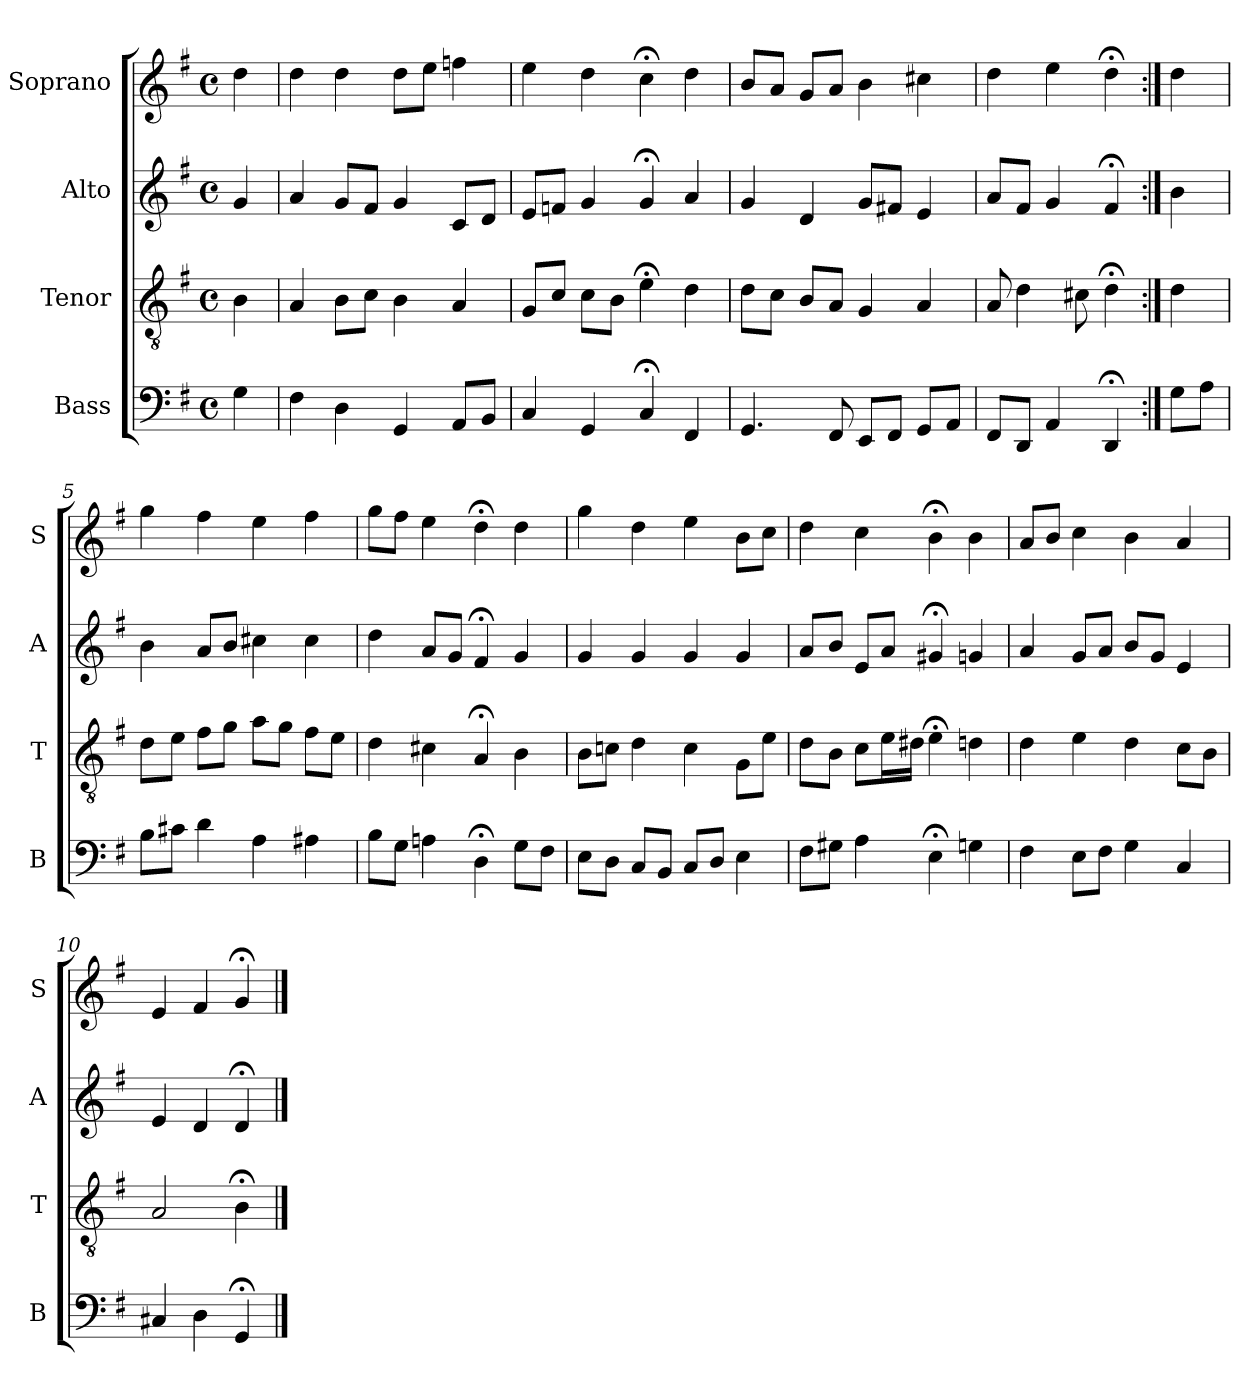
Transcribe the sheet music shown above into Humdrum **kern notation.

**kern	**kern	**kern	**kern
*part4	*part3	*part2	*part1
*staff4	*staff3	*staff2	*staff1
*I"Bass	*I"Tenor	*I"Alto	*I"Soprano
*I'B	*I'T	*I'A	*I'S
*clefF4	*clefGv2	*clefG2	*clefG2
*k[f#]	*k[f#]	*k[f#]	*k[f#]
*G:	*G:	*G:	*G:
*M4/4	*M4/4	*M4/4	*M4/4
*met(c)	*met(c)	*met(c)	*met(c)
*MM100	*MM100	*MM100	*MM100
=	=	=	=
4G	4B	4g	4dd
=1	=1	=1	=1
4F#	4A	4a	4dd
4Di	8BiL	8giL	4ddi
.	8cJ	8f#J	.
4GG	4B	4g	8ddL
.	.	.	8eeJ
8AAL	4A	8cL	4ffn
8BBJ	.	8dJ	.
=2	=2	=2	=2
4C	8GL	8eL	4ee
.	8cJ	8fnJ	.
4GG	8cL	4g	4dd
.	8BJ	.	.
4C;<	4e;<	4g;<	4cc;<
4FF#	4d	4a	4dd
=3	=3	=3	=3
4.GG	8dL	4g	8bL
.	8cJ	.	8aJ
.	8BL	4d	8gL
8FF#	8AJ	.	8aJ
8EEL	4G	8gL	4b
8FF#J	.	8f#XJ	.
8GGL	4A	4e	4cc#X
8AAJ	.	.	.
=4	=4	=4	=4
8FF#L	8A	8aL	4dd
8DDJ	4d	8f#J	.
4AA	.	4g	4ee
.	8c#X	.	.
4DD;<	4d;<	4f#;<	4dd;<
=:|!	=:|!	=:|!	=:|!
8GL	4d	4b	4dd
8AJ	.	.	.
=5	=5	=5	=5
8BL	8dL	4b	4gg
8c#XJ	8eJ	.	.
4d	8f#L	8aL	4ff#
.	8gJ	8bJ	.
4A	8aL	4cc#X	4ee
.	8gJ	.	.
4A#X	8f#L	4cc#	4ff#
.	8eJ	.	.
=6	=6	=6	=6
8BL	4d	4dd	8ggL
8GJ	.	.	8ff#J
4An	4c#X	8aL	4ee
.	.	8gJ	.
4D;<	4A;<	4f#;<	4dd;<
8GL	4B	4g	4dd
8F#J	.	.	.
=7	=7	=7	=7
8EL	8BL	4g	4gg
8DJ	8cnJ	.	.
8CL	4d	4g	4dd
8BBJ	.	.	.
8CL	4c	4g	4ee
8DJ	.	.	.
4E	8GL	4g	8bL
.	8eJ	.	8ccJ
=8	=8	=8	=8
8F#L	8dL	8aL	4dd
8G#XJ	8BJ	8bJ	.
4A	8cL	8eL	4cc
.	16eL	8aJ	.
.	16d#XJJ	.	.
4E;<	4e;<	4g#X;<	4b;<
4Gn	4dn	4gn	4b
=9	=9	=9	=9
4F#	4d	4a	8aL
.	.	.	8bJ
8EL	4e	8gL	4cc
8F#J	.	8aJ	.
4G	4d	8bL	4b
.	.	8gJ	.
4C	8cL	4e	4a
.	8BJ	.	.
=10	=10	=10	=10
4C#X	2A	4e	4e
4D	.	4d	4f#
4GG;<	4B;<	4d;<	4g;<
==	==	==	==
*-	*-	*-	*-
